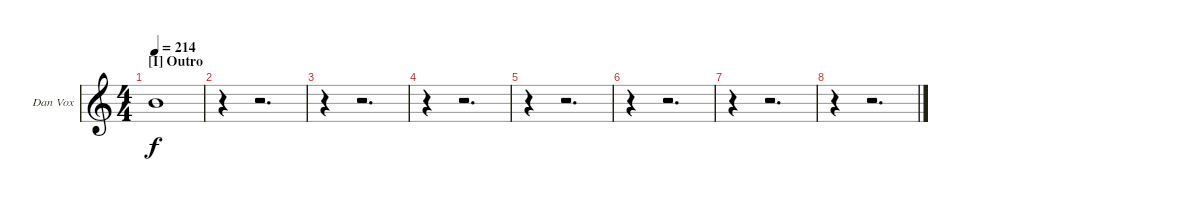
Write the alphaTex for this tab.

\bracketExtendMode groupsimilarinstruments
\firstSystemTrackNameOrientation horizontal
\otherSystemsTrackNameOrientation horizontal
\track ("Dan Andriano - Vocals" "Dan Vox") {instrument overdrivenguitar}
\staff {score}
\tuning (E4 B3 G3 D3 A2 E2)
\ts (4 4)
\section ("I" "Outro")
\tempo 214
\clef g2
\ks c
4.3.1{dy f} |
r.4 r.2{d} |
r.4 r.2{d} |
r.4 r.2{d} |
r.4 r.2{d} |
r.4 r.2{d} |
r.4 r.2{d} |
r.4 r.2{d}
